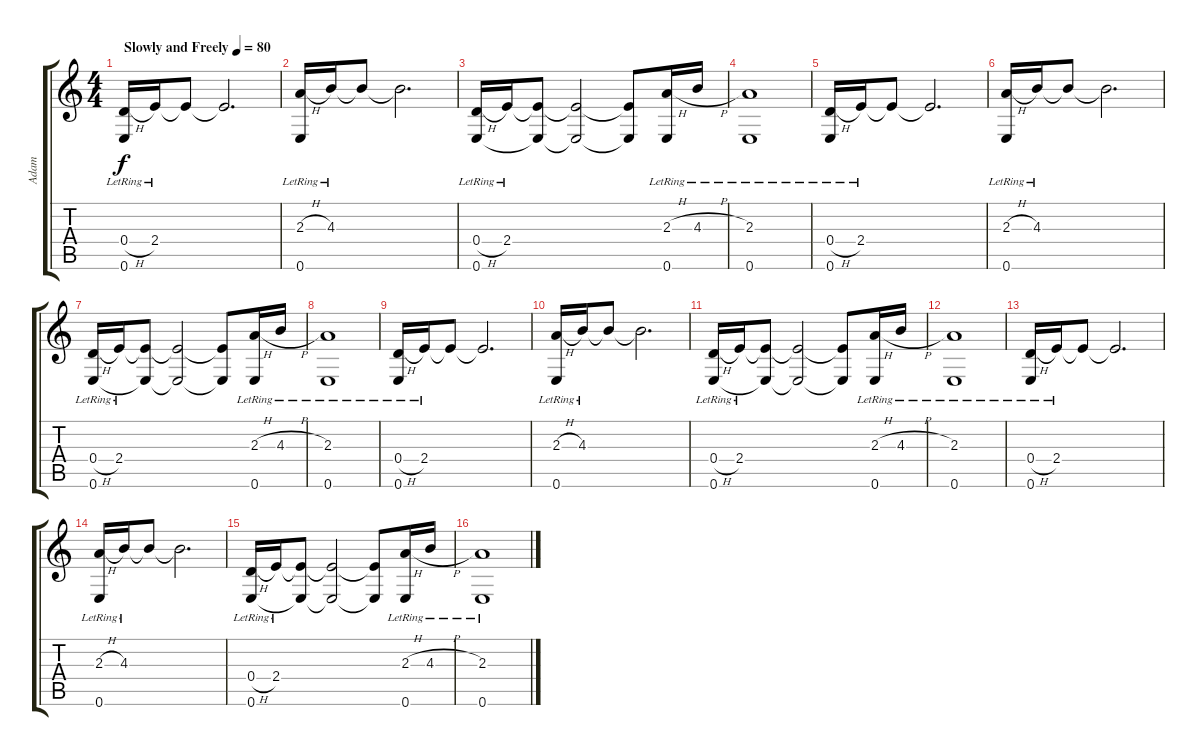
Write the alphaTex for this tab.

\track ("Adam" "Adam") {instrument electricguitarjazz}
\staff {score tabs}
\tuning (E4 B3 G3 D3 A2 E2) {hide}
\ts (4 4)
\tempo (80 "Slowly and Freely")
\clef g2
\ks c
(0.4{h lr} 0.6{lr}).16{dy f instrument electricguitarjazz} 2.4{lr}.16 2.4{t}.8 2.4{t}.2{d} |
(2.3{h lr} 0.6{lr}).16 4.3{lr}.16 4.3{t}.8 4.3{t}.2{d} |
(0.4{h lr} 0.6{lr}).16 2.4{lr}.16 (2.4{t} 0.6{t}).8 (2.4{t} 0.6{t}).2 (2.4{t} 0.6{t}).8 (2.3{h lr} 0.6{lr}).16 4.3{h lr}.16 |
(2.3{lr} 0.6{lr}).1 |
(0.4{h lr} 0.6{lr}).16 2.4{lr}.16 2.4{t}.8 2.4{t}.2{d} |
(2.3{h lr} 0.6{lr}).16 4.3{lr}.16 4.3{t}.8 4.3{t}.2{d} |
(0.4{h lr} 0.6{lr}).16 2.4{lr}.16 (2.4{t} 0.6{t}).8 (2.4{t} 0.6{t}).2 (2.4{t} 0.6{t}).8 (2.3{h lr} 0.6{lr}).16 4.3{h lr}.16 |
(2.3{lr} 0.6{lr}).1 |
(0.4{h lr} 0.6{lr}).16 2.4{lr}.16 2.4{t}.8 2.4{t}.2{d} |
(2.3{h lr} 0.6{lr}).16 4.3{lr}.16 4.3{t}.8 4.3{t}.2{d} |
(0.4{h lr} 0.6{lr}).16 2.4{lr}.16 (2.4{t} 0.6{t}).8 (2.4{t} 0.6{t}).2 (2.4{t} 0.6{t}).8 (2.3{h lr} 0.6{lr}).16 4.3{h lr}.16 |
(2.3{lr} 0.6{lr}).1 |
(0.4{h lr} 0.6{lr}).16 2.4{lr}.16 2.4{t}.8 2.4{t}.2{d} |
(2.3{h lr} 0.6{lr}).16 4.3{lr}.16 4.3{t}.8 4.3{t}.2{d} |
(0.4{h lr} 0.6{lr}).16 2.4{lr}.16 (2.4{t} 0.6{t}).8 (2.4{t} 0.6{t}).2 (2.4{t} 0.6{t}).8 (2.3{h lr} 0.6{lr}).16 4.3{h lr}.16 |
(2.3{lr} 0.6{lr}).1
